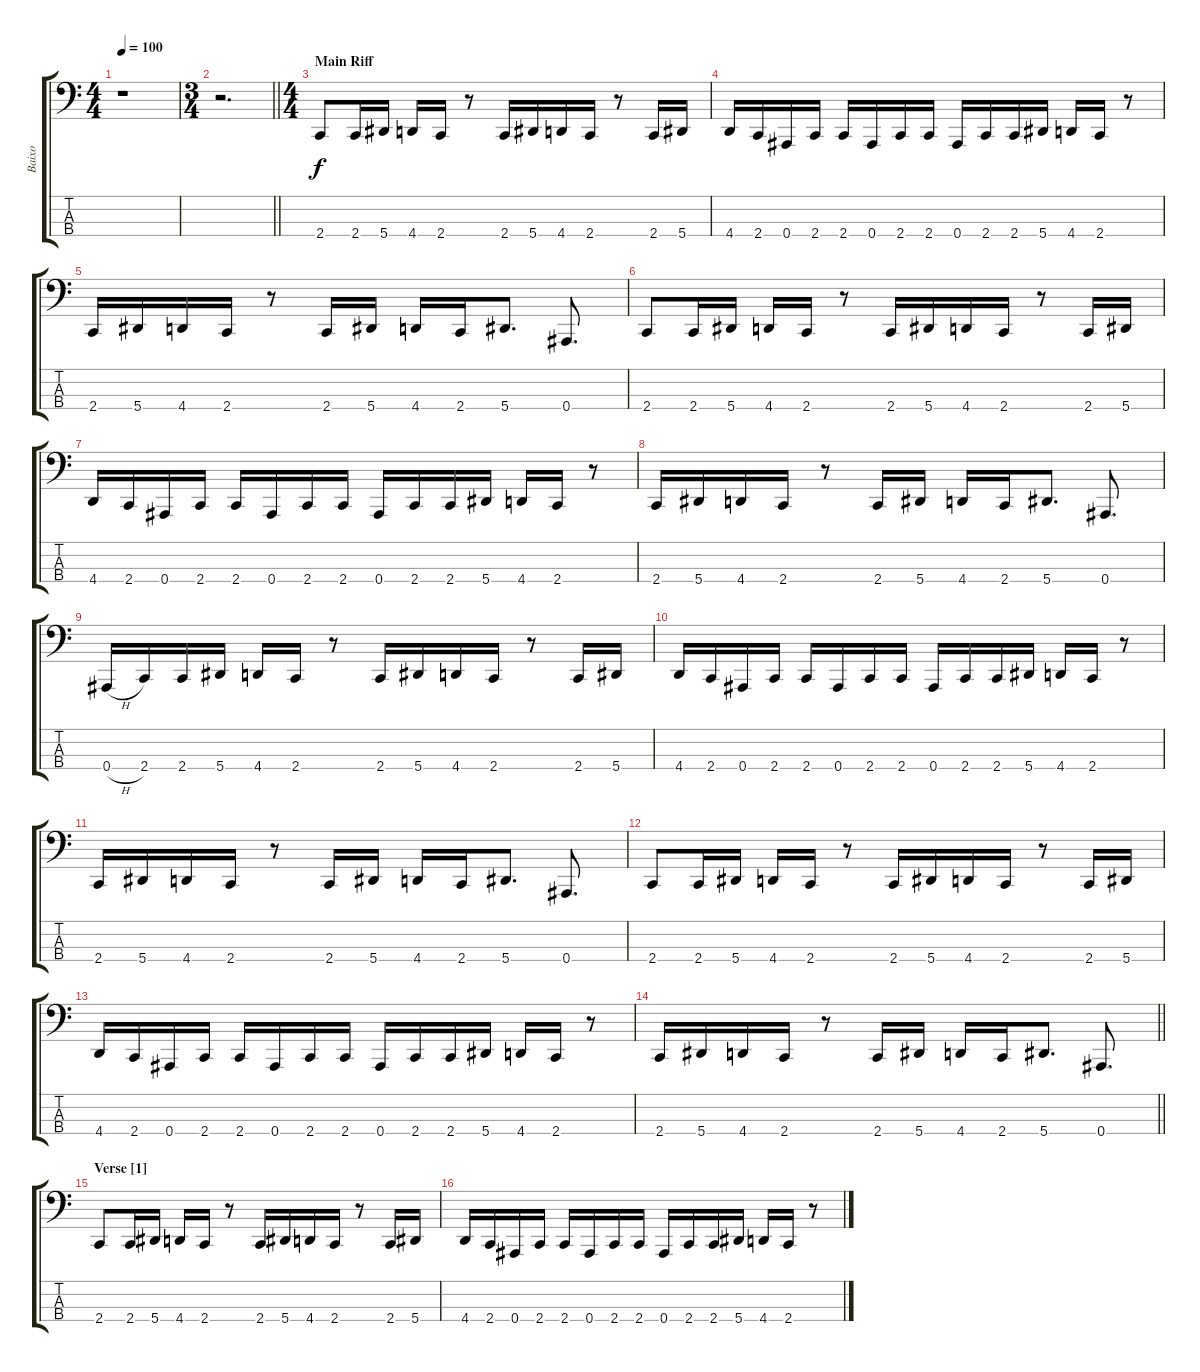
\track ("Baixo" "Baixo") {instrument electricbassfinger}
\staff {score tabs}
\tuning (Gb2 Db2 Ab1 Bb0) {hide}
\ts (4 4)
\tempo 100
\clef f4
\ks c
r.1{dy f} |
\ts (3 4)
\barLineRight lightlight
r.2{d} |
\ts (4 4)
\section ("" "Main Riff")
2.4.8 2.4.16 5.4.16 4.4.16 2.4.16 r.8 2.4.16 5.4.16 4.4.16 2.4.16 r.8 2.4.16 5.4.16 |
4.4.16 2.4.16 0.4.16 2.4.16 2.4.16 0.4.16 2.4.16 2.4.16 0.4.16 2.4.16 2.4.16 5.4.16 4.4.16 2.4.16 r.8 |
2.4.16 5.4.16 4.4.16 2.4.16 r.8 2.4.16 5.4.16 4.4.16 2.4.16 5.4.8{d} 0.4.8{d} |
2.4.8 2.4.16 5.4.16 4.4.16 2.4.16 r.8 2.4.16 5.4.16 4.4.16 2.4.16 r.8 2.4.16 5.4.16 |
4.4.16 2.4.16 0.4.16 2.4.16 2.4.16 0.4.16 2.4.16 2.4.16 0.4.16 2.4.16 2.4.16 5.4.16 4.4.16 2.4.16 r.8 |
2.4.16 5.4.16 4.4.16 2.4.16 r.8 2.4.16 5.4.16 4.4.16 2.4.16 5.4.8{d} 0.4.8{d} |
0.4{h}.16 2.4.16 2.4.16 5.4.16 4.4.16 2.4.16 r.8 2.4.16 5.4.16 4.4.16 2.4.16 r.8 2.4.16 5.4.16 |
4.4.16 2.4.16 0.4.16 2.4.16 2.4.16 0.4.16 2.4.16 2.4.16 0.4.16 2.4.16 2.4.16 5.4.16 4.4.16 2.4.16 r.8 |
2.4.16 5.4.16 4.4.16 2.4.16 r.8 2.4.16 5.4.16 4.4.16 2.4.16 5.4.8{d} 0.4.8{d} |
2.4.8 2.4.16 5.4.16 4.4.16 2.4.16 r.8 2.4.16 5.4.16 4.4.16 2.4.16 r.8 2.4.16 5.4.16 |
4.4.16 2.4.16 0.4.16 2.4.16 2.4.16 0.4.16 2.4.16 2.4.16 0.4.16 2.4.16 2.4.16 5.4.16 4.4.16 2.4.16 r.8 |
\barLineRight lightlight
2.4.16 5.4.16 4.4.16 2.4.16 r.8 2.4.16 5.4.16 4.4.16 2.4.16 5.4.8{d} 0.4.8{d} |
\section ("" "Verse [1]")
2.4.8 2.4.16 5.4.16 4.4.16 2.4.16 r.8 2.4.16 5.4.16 4.4.16 2.4.16 r.8 2.4.16 5.4.16 |
4.4.16 2.4.16 0.4.16 2.4.16 2.4.16 0.4.16 2.4.16 2.4.16 0.4.16 2.4.16 2.4.16 5.4.16 4.4.16 2.4.16 r.8
